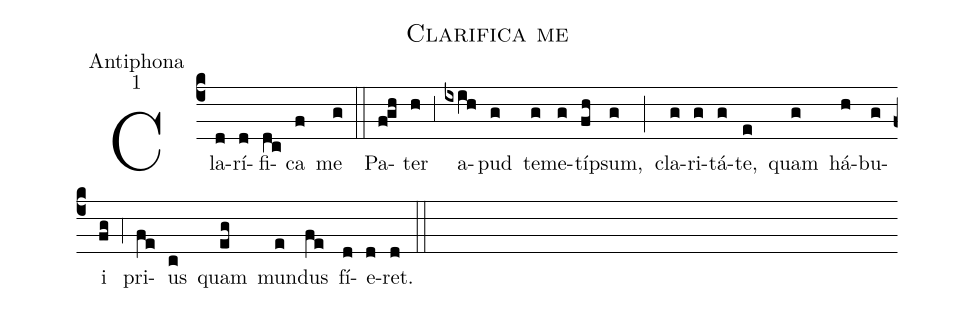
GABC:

name:Clarifica me;
office-part:Antiphona;
mode:1;
%%
(c4) Cla(d)rí(d)fi(dc)ca(f) me(g) (::)
Pa(f!gh)ter(h) (,3) a(ixih)pud(g) te(g)me(g)tí(fh)psum,(g) (;) cla(g)ri(g)tá(g)te,(e) quam(g) há(h)bu(g)i(fg) (,4) pri(fe)us(c) quam(eg) mun(e)dus(fe) fí(d)e(d)ret.(d) (::)
